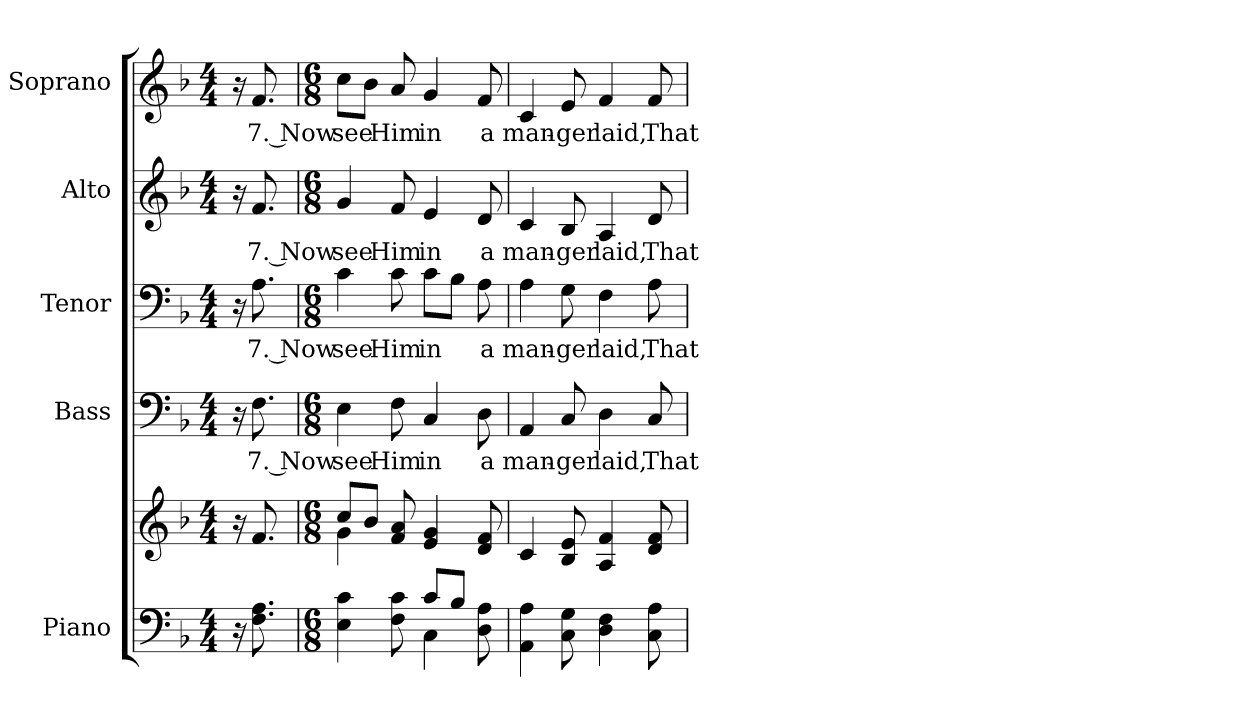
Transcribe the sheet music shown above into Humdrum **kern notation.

**kern	**kern	**kern	**text	**kern	**text	**kern	**text	**kern	**text
*part5	*part5	*part4	*part4	*part3	*part3	*part2	*part2	*part1	*part1
*staff6	*staff5	*staff4	*staff4	*staff3	*staff3	*staff2	*staff2	*staff1	*staff1
*I"Piano	*	*I"Bass	*	*I"Tenor	*	*I"Alto	*	*I"Soprano	*
*I'Pno.	*	*I'B.	*	*I'T.	*	*I'A.	*	*I'S.	*
!!LO:PB:g=z
*clefF4	*clefG2	*clefF4	*	*clefF4	*	*clefG2	*	*clefG2	*
*k[b-]	*k[b-]	*k[b-]	*	*k[b-]	*	*k[b-]	*	*k[b-]	*
*F:	*F:	*F:	*	*F:	*	*F:	*	*F:	*
*M4/4	*M4/4	*M4/4	*	*M4/4	*	*M4/4	*	*M4/4	*
*MM110	*MM110	*MM110	*	*MM110	*	*MM110	*	*MM110	*
=	=	=	=	=	=	=	=	=	=
16r	16r	16r	.	16r	.	16r	.	16r	.
!	!	!	!LO:LY:b:color=#000000	!	!	!	!	!	!
!	!	!	!	!	!LO:LY:b:color=#000000	!	!	!	!
!	!	!	!	!	!	!	!LO:LY:b:color=#000000	!	!
!	!	!	!	!	!	!	!	!	!LO:LY:b:color=#000000
8.Fi\ 8.Ai	8.fi/	8.Fi\	7. Now	8.Ai\	7. Now	8.fi/	7. Now	8.fi/	7. Now
=1	=1	=1	=1	=1	=1	=1	=1	=1	=1
*M6/8	*M6/8	*M6/8	*	*M6/8	*	*M6/8	*	*M6/8	*
*^	*^	*	*	*	*	*	*	*	*
!	!	!	!	!	!LO:LY:b:color=#000000	!	!	!	!	!	!
!	!	!	!	!	!	!	!LO:LY:b:color=#000000	!	!	!	!
!	!	!	!	!	!	!	!	!	!LO:LY:b:color=#000000	!	!
!	!	!	!	!	!	!	!	!	!	!	!LO:LY:b:color=#000000
4Ei\ 4ci	4.ryy	8cci/L	4gi\	4Ei\	see	4ci\	see	4gi/	see	8cci\L	see
.	.	8b-i/J	.	.	.	.	.	.	.	8b-i\J	.
!	!	!	!	!	!LO:LY:b:color=#000000	!	!	!	!	!	!
!	!	!	!	!	!	!	!LO:LY:b:color=#000000	!	!	!	!
!	!	!	!	!	!	!	!	!	!LO:LY:b:color=#000000	!	!
!	!	!	!	!	!	!	!	!	!	!	!LO:LY:b:color=#000000
8Fi\ 8ci	.	8fi/ 8ai	8ryy	8Fi\	Him	8ci\	Him	8fi/	Him	8ai/	Him
!	!	!	!	!	!LO:LY:b:color=#000000	!	!	!	!	!	!
!	!	!	!	!	!	!	!LO:LY:b:color=#000000	!	!	!	!
!	!	!	!	!	!	!	!	!	!LO:LY:b:color=#000000	!	!
!	!	!	!	!	!	!	!	!	!	!	!LO:LY:b:color=#000000
8ci/L	4Ci\	4ei/ 4gi	4.ryy	4Ci/	in	8ci\L	in	4ei/	in	4gi/	in
8B-i/J	.	.	.	.	.	8B-i\J	.	.	.	.	.
!	!	!	!	!	!LO:LY:b:color=#000000	!	!	!	!	!	!
!	!	!	!	!	!	!	!LO:LY:b:color=#000000	!	!	!	!
!	!	!	!	!	!	!	!	!	!LO:LY:b:color=#000000	!	!
!	!	!	!	!	!	!	!	!	!	!	!LO:LY:b:color=#000000
8Di\ 8Ai	8ryy	8di/ 8fi	.	8Di\	a	8Ai\	a	8di/	a	8fi/	a
*v	*v	*	*	*	*	*	*	*	*	*	*
*	*v	*v	*	*	*	*	*	*	*	*
=2	=2	=2	=2	=2	=2	=2	=2	=2	=2
*^	*	*	*	*	*	*	*	*	*
!	!	!	!	!LO:LY:b:color=#000000	!	!	!	!	!	!
*v	*v	*	*	*	*	*	*	*	*	*
*^	*	*	*	*	*	*	*	*	*
!	!	!	!	!	!	!LO:LY:b:color=#000000	!	!	!	!
*v	*v	*	*	*	*	*	*	*	*	*
*^	*	*	*	*	*	*	*	*	*
!	!	!	!	!	!	!	!	!LO:LY:b:color=#000000	!	!
*v	*v	*	*	*	*	*	*	*	*	*
*^	*	*	*	*	*	*	*	*	*
!	!	!	!	!	!	!	!	!	!	!LO:LY:b:color=#000000
*v	*v	*	*	*	*	*	*	*	*	*
4AAi\ 4Ai	4ci/	4AAi/	man-	4Ai\	man-	4ci/	man-	4ci/	man-
!	!	!	!LO:LY:b:color=#000000	!	!	!	!	!	!
!	!	!	!	!	!LO:LY:b:color=#000000	!	!	!	!
!	!	!	!	!	!	!	!LO:LY:b:color=#000000	!	!
!	!	!	!	!	!	!	!	!	!LO:LY:b:color=#000000
8Ci\ 8Gi	8B-i/ 8ei	8Ci/	-ger	8Gi\	-ger	8B-i/	-ger	8ei/	-ger
!	!	!	!LO:LY:b:color=#000000	!	!	!	!	!	!
!	!	!	!	!	!LO:LY:b:color=#000000	!	!	!	!
!	!	!	!	!	!	!	!LO:LY:b:color=#000000	!	!
!	!	!	!	!	!	!	!	!	!LO:LY:b:color=#000000
4Di\ 4Fi	4Ai/ 4fi	4Di\	laid,	4Fi\	laid,	4Ai/	laid,	4fi/	laid,
!	!	!	!LO:LY:b:color=#000000	!	!	!	!	!	!
!	!	!	!	!	!LO:LY:b:color=#000000	!	!	!	!
!	!	!	!	!	!	!	!LO:LY:b:color=#000000	!	!
!	!	!	!	!	!	!	!	!	!LO:LY:b:color=#000000
8Ci\ 8Ai	8di/ 8fi	8Ci/	That	8Ai\	That	8di/	That	8fi/	That
=	=	=	=	=	=	=	=	=	=
*-	*-	*-	*-	*-	*-	*-	*-	*-	*-
